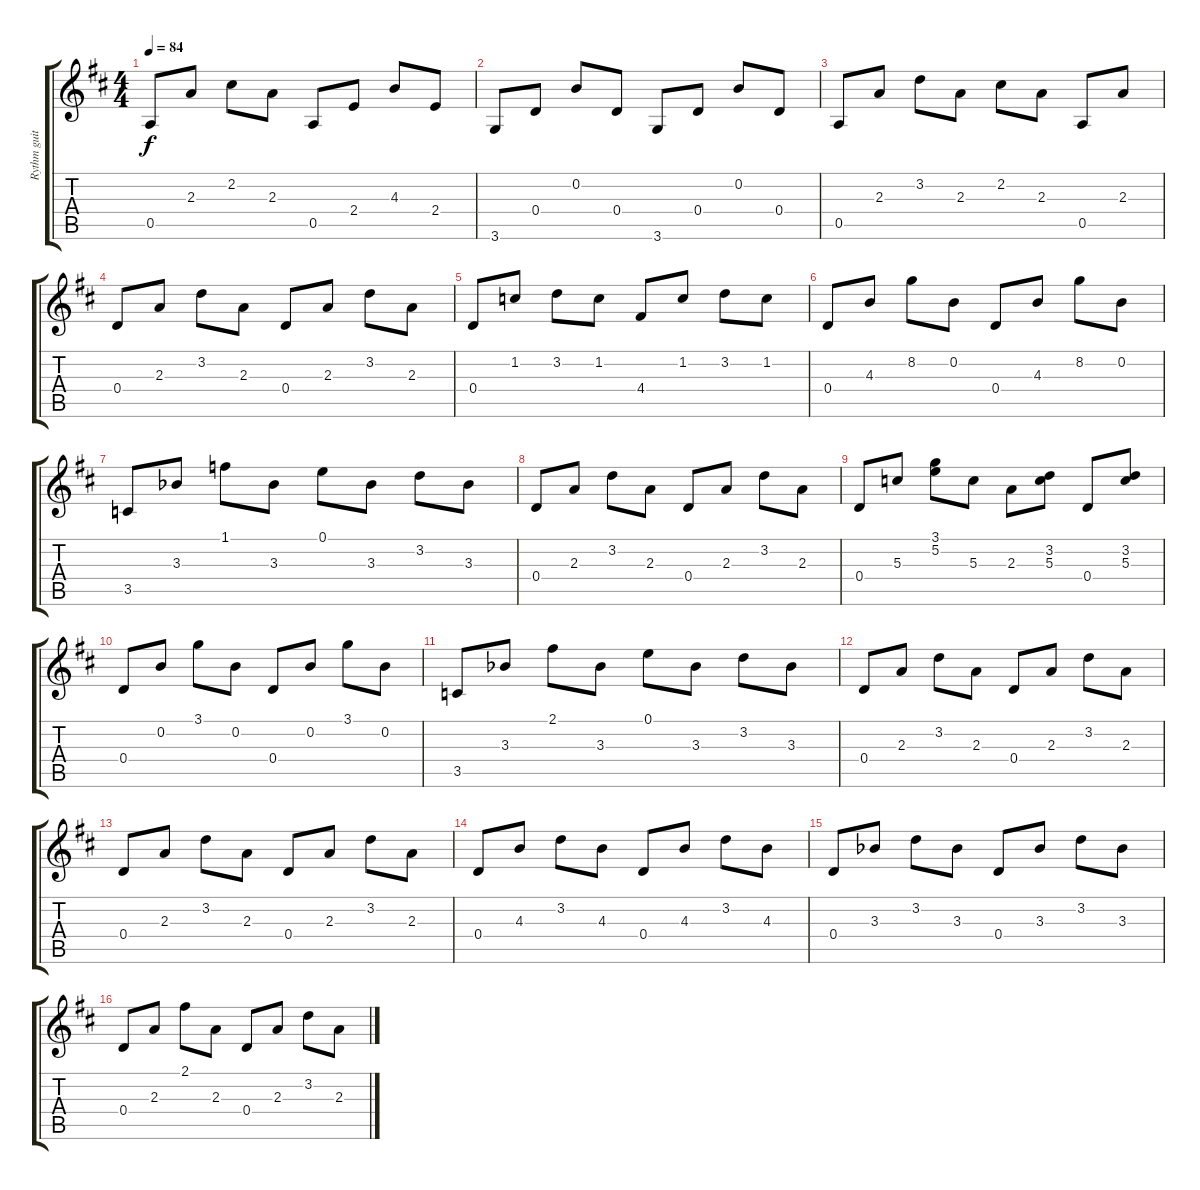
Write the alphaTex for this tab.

\track ("Rythm guitar" "Rythm guit") {instrument acousticguitarnylon}
\staff {score tabs}
\tuning (E4 B3 G3 D3 A2 E2) {hide}
\ts (4 4)
\tempo 84
\clef g2
\ks d
0.5.8{dy f} 2.3.8 2.2.8 2.3.8 0.5.8 2.4.8 4.3.8 2.4.8 |
3.6.8 0.4.8 0.2.8 0.4.8 3.6.8 0.4.8 0.2.8 0.4.8 |
0.5.8 2.3.8 3.2.8 2.3.8 2.2.8 2.3.8 0.5.8 2.3.8 |
0.4.8 2.3.8 3.2.8 2.3.8 0.4.8 2.3.8 3.2.8 2.3.8 |
0.4.8 1.2.8 3.2.8 1.2.8 4.4.8 1.2.8 3.2.8 1.2.8 |
0.4.8 4.3.8 8.2.8 0.2.8 0.4.8 4.3.8 8.2.8 0.2.8 |
3.5.8 3.3{acc b}.8 1.1.8 3.3{acc b}.8 0.1.8 3.3{acc b}.8 3.2.8 3.3{acc b}.8 |
0.4.8 2.3.8 3.2.8 2.3.8 0.4.8 2.3.8 3.2.8 2.3.8 |
0.4.8 5.3.8 (3.1 5.2).8 5.3.8 2.3.8 (3.2 5.3).8 0.4.8 (3.2 5.3).8 |
0.4.8 0.2.8 3.1.8 0.2.8 0.4.8 0.2.8 3.1.8 0.2.8 |
3.5.8 3.3{acc b}.8 2.1.8 3.3{acc b}.8 0.1.8 3.3{acc b}.8 3.2.8 3.3{acc b}.8 |
0.4.8 2.3.8 3.2.8 2.3.8 0.4.8 2.3.8 3.2.8 2.3.8 |
0.4.8 2.3.8 3.2.8 2.3.8 0.4.8 2.3.8 3.2.8 2.3.8 |
0.4.8 4.3.8 3.2.8 4.3.8 0.4.8 4.3.8 3.2.8 4.3.8 |
0.4.8 3.3{acc b}.8 3.2.8 3.3{acc b}.8 0.4.8 3.3{acc b}.8 3.2.8 3.3{acc b}.8 |
0.4.8 2.3.8 2.1.8 2.3.8 0.4.8 2.3.8 3.2.8 2.3.8
